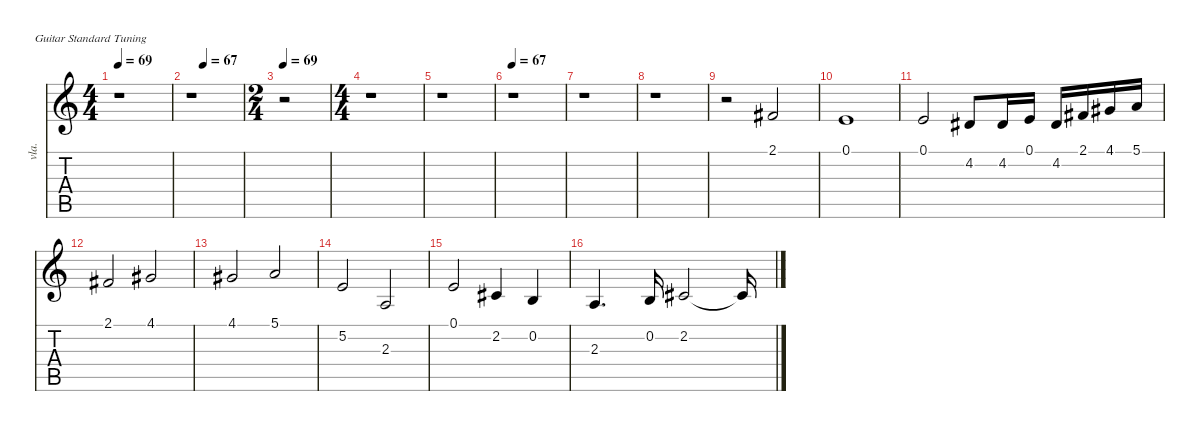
\defaultSystemsLayout 4
\hideDynamics
\bracketExtendMode nobrackets
\otherSystemsTrackNameOrientation horizontal
\track ("Track 5" "vla.") {instrument viola}
\staff {score tabs}
\tuning (E4 B3 G3 D3 A2 E2)
\ts (4 4)
\tempo 69
\clef g2
\ks c
r.1{dy mf beam Down} |
\tempo (67 0.25)
r.1{beam Down} |
\ts (2 4)
\beaming (8 2 2 2 2)
\tempo 69
r.2{beam Down} |
\ts (4 4)
\beaming (8 2 2 2 2)
r.1{beam Down} |
r.1{beam Down} |
\tempo 67
r.1{beam Down} |
r.1{beam Down} |
r.1{beam Down} |
r.2{instrument tremolostrings beam Down} 2.1{acc #}.2{dy f beam Up} |
0.1.1{instrument stringensemble1 beam Up} |
0.1.2{dy ff instrument tremolostrings instrument stringensemble1 beam Up} 4.2{acc #}.8{dy f beam Up} 4.2{acc #}.16{dy mf beam Up} 0.1.16{beam Up} 4.2{acc #}.16{beam Up} 2.1{acc #}.16{beam Up} 4.1{acc #}.16{beam Up} 5.1.16{beam Up} |
2.1{acc #}.2{dy f beam Up} 4.1{acc #}.2{beam Up} |
4.1{acc #}.2{beam Up} 5.1.2{beam Up} |
5.2.2{dy mf beam Up} 2.3.2{beam Up} |
0.1.2{dy mp beam Up} 2.2{acc #}.4{dy mf beam Up} 0.2.4{beam Up} |
2.3.4{d dy f beam Up} 0.2.16{beam Up} 2.2{acc #}.2{beam Up} 2.2{t acc #}.16{beam Up}
